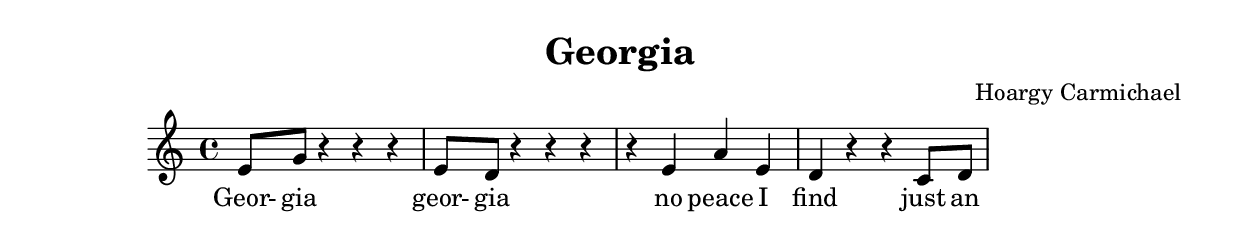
#(ly:set-option 'midi-extension "mid")
\version "2.12.3"
\include "english.ly"
\header{
title = "Georgia"
composer = "Hoargy Carmichael"
}
%{

%}
melody = {
\clef treble
\key c \major
\cadenzaOn


  e'8[ g'8] r4 r4 r4 \bar "|"  e'8[ d'8] r4 r4 r4 \bar "|"  r4 e'4 a'4 e'4 \bar "|"  d'4 r4 r4 c'8[ d'8] \bar "|"  
 
}


text = \lyricmode {
Geor- gia geor- gia no peace I find just an 
}

\score{

<<
\new Voice = "one" {
\melody
}
\new Lyrics \lyricsto "one" \text
>>
\layout {
\context {
\Score
}
}
\midi {
\context {
\Score
tempoWholesPerMinute = #(ly:make-moment 200 4)
}
}
}